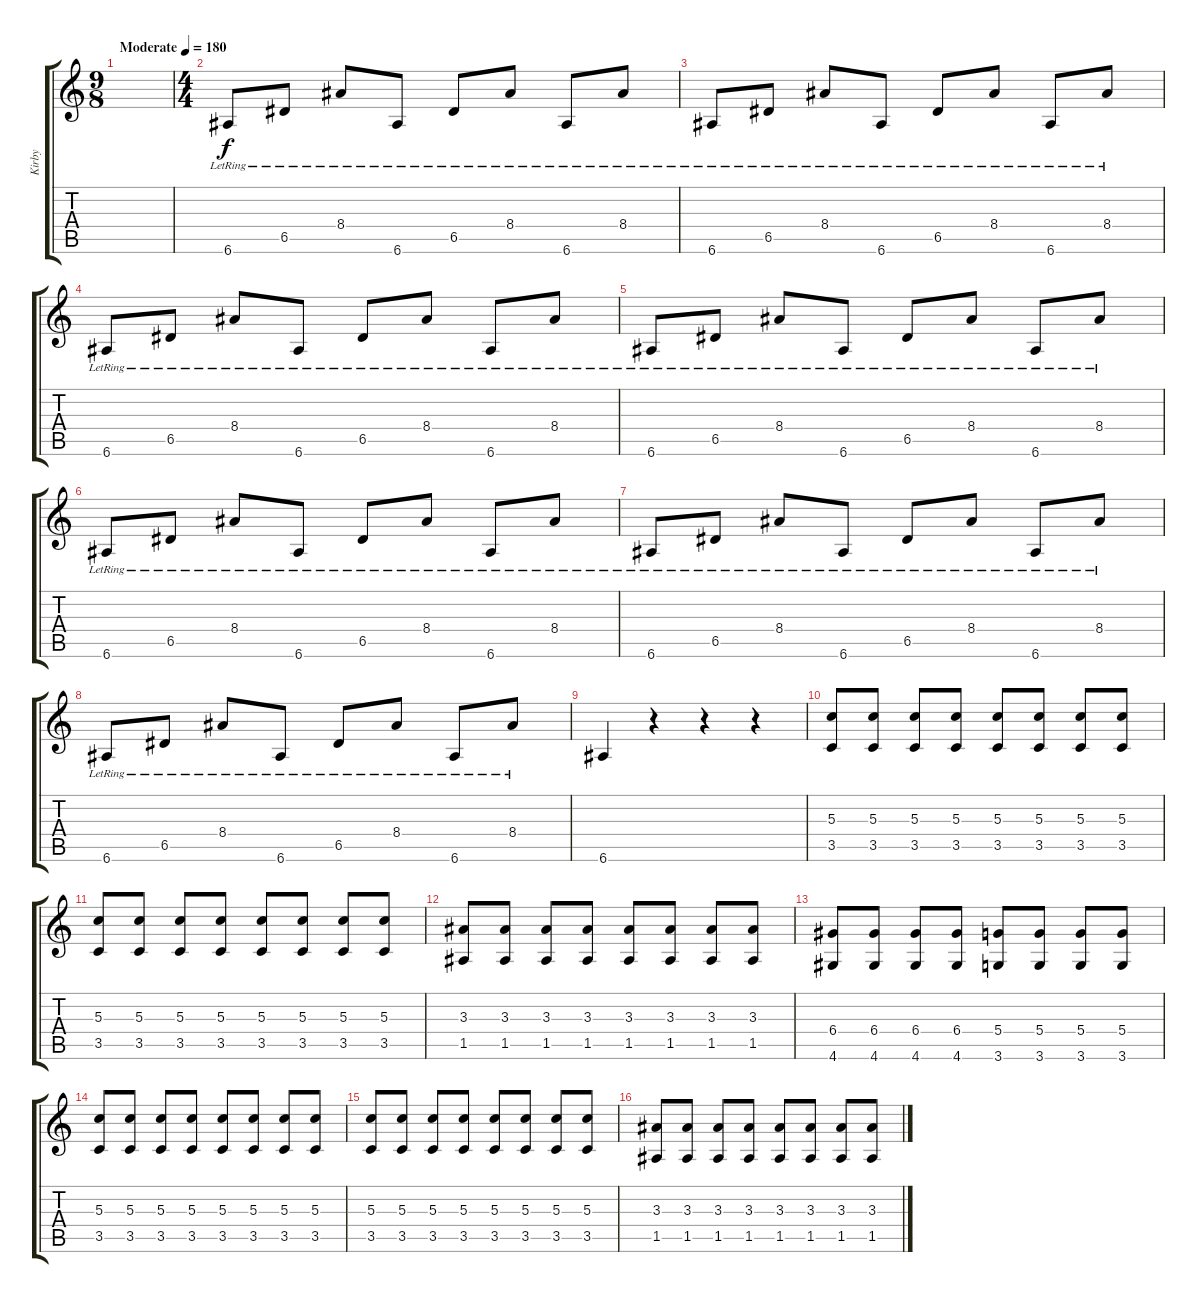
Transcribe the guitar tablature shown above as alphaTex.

\track ("Kirby" "Kirby") {instrument electricguitarclean}
\staff {score tabs}
\tuning (E4 B3 G3 D3 A2 E2) {hide}
\ts (9 8)
\tempo (180 "Moderate")
\clef g2
\ks c
|
\ts (4 4)
6.6{lr}.8 6.5{lr}.8 8.4{lr}.8 6.6{lr}.8 6.5{lr}.8 8.4{lr}.8 6.6{lr}.8 8.4{lr}.8 |
6.6{lr}.8 6.5{lr}.8 8.4{lr}.8 6.6{lr}.8 6.5{lr}.8 8.4{lr}.8 6.6{lr}.8 8.4{lr}.8 |
6.6{lr}.8 6.5{lr}.8 8.4{lr}.8 6.6{lr}.8 6.5{lr}.8 8.4{lr}.8 6.6{lr}.8 8.4{lr}.8 |
6.6{lr}.8 6.5{lr}.8 8.4{lr}.8 6.6{lr}.8 6.5{lr}.8 8.4{lr}.8 6.6{lr}.8 8.4{lr}.8 |
6.6{lr}.8 6.5{lr}.8 8.4{lr}.8 6.6{lr}.8 6.5{lr}.8 8.4{lr}.8 6.6{lr}.8 8.4{lr}.8 |
6.6{lr}.8 6.5{lr}.8 8.4{lr}.8 6.6{lr}.8 6.5{lr}.8 8.4{lr}.8 6.6{lr}.8 8.4{lr}.8 |
6.6{lr}.8 6.5{lr}.8 8.4{lr}.8 6.6{lr}.8 6.5{lr}.8 8.4{lr}.8 6.6{lr}.8 8.4{lr}.8 |
6.6.4 r.4 r.4 r.4 |
(5.3 3.5).8{instrument distortionguitar} (5.3 3.5).8 (5.3 3.5).8 (5.3 3.5).8 (5.3 3.5).8 (5.3 3.5).8 (5.3 3.5).8 (5.3 3.5).8 |
(5.3 3.5).8 (5.3 3.5).8 (5.3 3.5).8 (5.3 3.5).8 (5.3 3.5).8 (5.3 3.5).8 (5.3 3.5).8 (5.3 3.5).8 |
(3.3 1.5).8 (3.3 1.5).8 (3.3 1.5).8 (3.3 1.5).8 (3.3 1.5).8 (3.3 1.5).8 (3.3 1.5).8 (3.3 1.5).8 |
(6.4 4.6).8 (6.4 4.6).8 (6.4 4.6).8 (6.4 4.6).8 (5.4 3.6).8 (5.4 3.6).8 (5.4 3.6).8 (5.4 3.6).8 |
(5.3 3.5).8{instrument distortionguitar} (5.3 3.5).8 (5.3 3.5).8 (5.3 3.5).8 (5.3 3.5).8 (5.3 3.5).8 (5.3 3.5).8 (5.3 3.5).8 |
(5.3 3.5).8 (5.3 3.5).8 (5.3 3.5).8 (5.3 3.5).8 (5.3 3.5).8 (5.3 3.5).8 (5.3 3.5).8 (5.3 3.5).8 |
(3.3 1.5).8 (3.3 1.5).8 (3.3 1.5).8 (3.3 1.5).8 (3.3 1.5).8 (3.3 1.5).8 (3.3 1.5).8 (3.3 1.5).8
